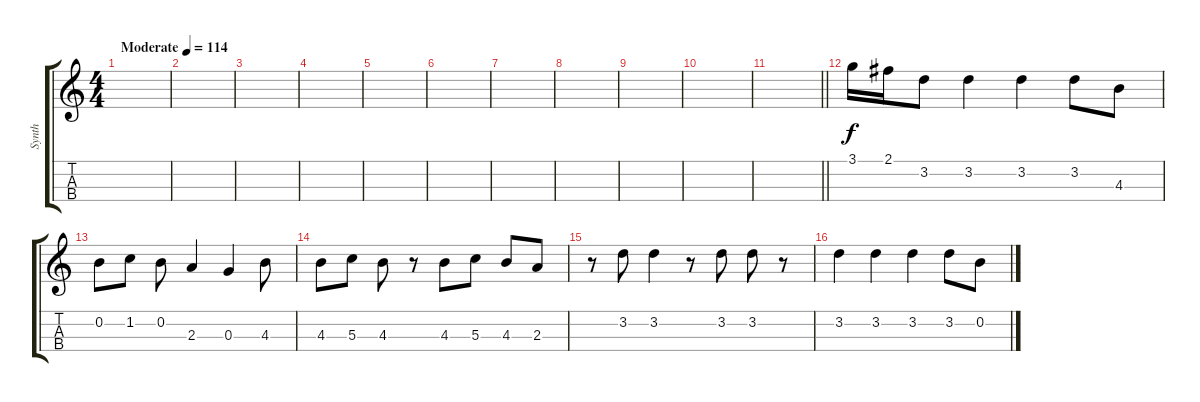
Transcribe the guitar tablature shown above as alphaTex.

\track ("Synth" "Synth") {instrument pad4choir}
\staff {score tabs}
\tuning (E5 B4 G4 D4) {hide}
\ts (4 4)
\tempo (114 "Moderate")
\clef g2
\ks c
|
|
|
|
|
|
|
|
|
|
\barLineRight lightlight
|
3.1.16 2.1.16 3.2.8 3.2.4 3.2.4 3.2.8 4.3.8 |
0.2.8 1.2.8 0.2.8 2.3.4 0.3.4 4.3.8 |
4.3.8 5.3.8 4.3.8 r.8 4.3.8 5.3.8 4.3.8 2.3.8 |
r.8 3.2.8 3.2.4 r.8 3.2.8 3.2.8 r.8 |
3.2.4 3.2.4 3.2.4 3.2.8 0.2.8
